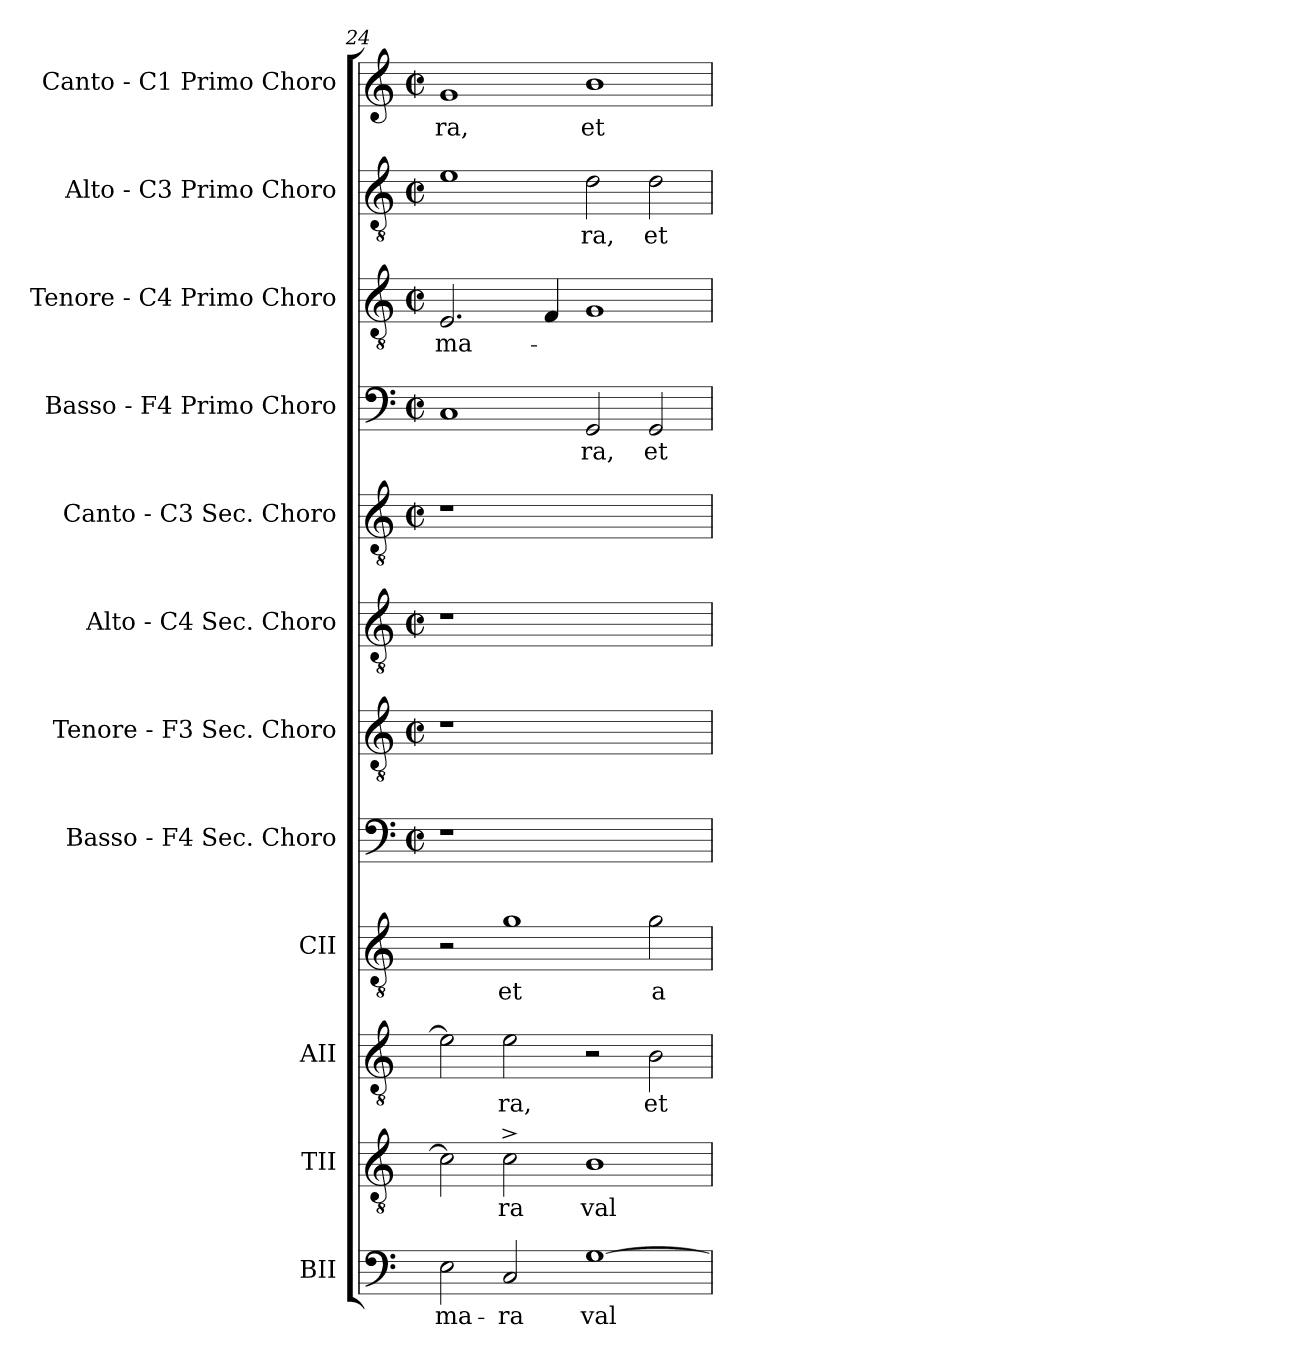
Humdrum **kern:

**kern	**text	**kern	**text	**kern	**text	**kern	**text	**kern	**kern	**kern	**kern	**kern	**text	**kern	**text	**kern	**text	**kern	**text
*part12	*part12	*part11	*part11	*part10	*part10	*part9	*part9	*part8	*part7	*part6	*part5	*part4	*part4	*part3	*part3	*part2	*part2	*part1	*part1
*staff12	*staff12	*staff11	*staff11	*staff10	*staff10	*staff9	*staff9	*staff8	*staff7	*staff6	*staff5	*staff4	*staff4	*staff3	*staff3	*staff2	*staff2	*staff1	*staff1
*I"BII	*	*I"TII	*	*I"AII	*	*I"CII	*	*I"Basso - F4  Sec. Choro	*I"Tenore - F3  Sec. Choro	*I"Alto - C4  Sec. Choro	*I"Canto - C3  Sec. Choro	*I"Basso - F4  Primo Choro	*	*I"Tenore - C4  Primo Choro	*	*I"Alto - C3  Primo Choro	*	*I"Canto - C1  Primo Choro	*
*I'BII	*	*I'TII	*	*I'AII	*	*I'CII	*	*I'Ch	*I'Ch	*I'Ch	*I'Ch	*I'BI	*	*I'TI	*	*I'AI	*	*I'CI	*
!!LO:PB:g=z
*clefF4	*	*clefGv2	*	*clefGv2	*	*clefGv2	*	*clefF4	*clefGv2	*clefGv2	*clefGv2	*clefF4	*	*clefGv2	*	*clefGv2	*	*clefG2	*
*	*	*	*	*	*	*	*	*M2/2	*M2/2	*M2/2	*M2/2	*M2/2	*	*M2/2	*	*M2/2	*	*M2/2	*
*	*	*	*	*	*	*	*	*met(c|)	*met(c|)	*met(c|)	*met(c|)	*met(c|)	*	*met(c|)	*	*met(c|)	*	*met(c|)	*
=24	=24	=24	=24	=24	=24	=24	=24	=24	=24	=24	=24	=24	=24	=24	=24	=24	=24	=24	=24
!	!LO:LY:b:cj	!	!	!	!	!	!	!	!	!	!	!	!	!	!LO:LY:b:cj	!	!	!	!LO:LY:b:cj
2E\	-ma-	2c\]	.	2e\]	.	2r	.	1r	1r	1r	1r	1C	.	2.E/	-ma-	1e	.	1g	-ra,
!	!LO:LY:b:cj	!	!LO:LY:b:cj	!	!LO:LY:b:cj	!	!LO:LY:b:cj	!	!	!	!	!	!	!	!	!	!	!	!
2C/	-ra	2c^<\	-ra	2e\	-ra,	1g	et	.	.	.	.	.	.	.	.	.	.	.	.
.	.	.	.	.	.	.	.	.	.	.	.	.	.	4F/	.	.	.	.	.
!	!LO:LY:b:cj	!	!LO:LY:b:cj	!	!	!	!	!	!	!	!	!	!LO:LY:b:cj	!	!	!	!LO:LY:b:cj	!	!LO:LY:b:cj
[>1G	val-	1B	val-	2r	.	.	.	1ryy	1ryy	1ryy	1ryy	2GG/	-ra,	1G	.	2d\	-ra,	1b	et
!	!	!	!	!	!LO:LY:b:cj	!	!LO:LY:b:cj	!	!	!	!	!	!LO:LY:b:cj	!	!	!	!LO:LY:b:cj	!	!
.	.	.	.	2B\	et	2g\	a-	.	.	.	.	[<2GG/	et	.	.	2d\	et	.	.
=	=	=	=	=	=	=	=	=	=	=	=	=	=	=	=	=	=	=	=
*-	*-	*-	*-	*-	*-	*-	*-	*-	*-	*-	*-	*-	*-	*-	*-	*-	*-	*-	*-
